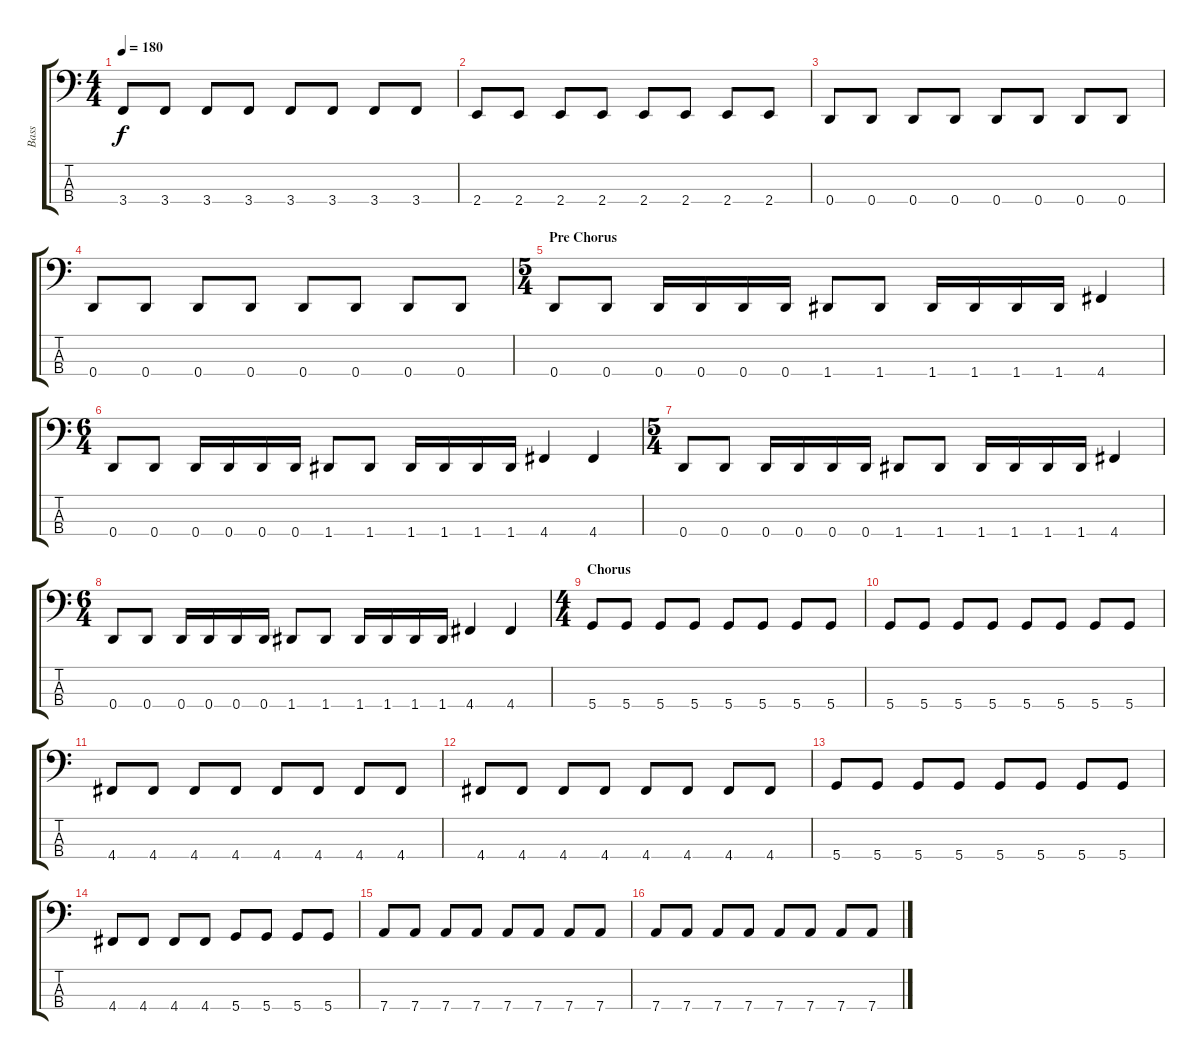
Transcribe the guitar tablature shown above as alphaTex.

\track ("Bass" "Bass") {instrument electricbassfinger}
\staff {score tabs}
\tuning (F2 C2 G1 D1) {hide}
\ts (4 4)
\tempo 180
\clef f4
\ks c
3.4.8{dy f} 3.4.8 3.4.8 3.4.8 3.4.8 3.4.8 3.4.8 3.4.8 |
2.4.8 2.4.8 2.4.8 2.4.8 2.4.8 2.4.8 2.4.8 2.4.8 |
0.4.8 0.4.8 0.4.8 0.4.8 0.4.8 0.4.8 0.4.8 0.4.8 |
0.4.8 0.4.8 0.4.8 0.4.8 0.4.8 0.4.8 0.4.8 0.4.8 |
\ts (5 4)
\section ("" "Pre Chorus")
0.4.8 0.4.8 0.4.16 0.4.16 0.4.16 0.4.16 1.4.8 1.4.8 1.4.16 1.4.16 1.4.16 1.4.16 4.4.4 |
\ts (6 4)
0.4.8 0.4.8 0.4.16 0.4.16 0.4.16 0.4.16 1.4.8 1.4.8 1.4.16 1.4.16 1.4.16 1.4.16 4.4.4 4.4.4 |
\ts (5 4)
0.4.8 0.4.8 0.4.16 0.4.16 0.4.16 0.4.16 1.4.8 1.4.8 1.4.16 1.4.16 1.4.16 1.4.16 4.4.4 |
\ts (6 4)
0.4.8 0.4.8 0.4.16 0.4.16 0.4.16 0.4.16 1.4.8 1.4.8 1.4.16 1.4.16 1.4.16 1.4.16 4.4.4 4.4.4 |
\ts (4 4)
\section ("" "Chorus")
5.4.8 5.4.8 5.4.8 5.4.8 5.4.8 5.4.8 5.4.8 5.4.8 |
5.4.8 5.4.8 5.4.8 5.4.8 5.4.8 5.4.8 5.4.8 5.4.8 |
4.4.8 4.4.8 4.4.8 4.4.8 4.4.8 4.4.8 4.4.8 4.4.8 |
4.4.8 4.4.8 4.4.8 4.4.8 4.4.8 4.4.8 4.4.8 4.4.8 |
5.4.8 5.4.8 5.4.8 5.4.8 5.4.8 5.4.8 5.4.8 5.4.8 |
4.4.8 4.4.8 4.4.8 4.4.8 5.4.8 5.4.8 5.4.8 5.4.8 |
7.4.8 7.4.8 7.4.8 7.4.8 7.4.8 7.4.8 7.4.8 7.4.8 |
7.4.8 7.4.8 7.4.8 7.4.8 7.4.8 7.4.8 7.4.8 7.4.8
